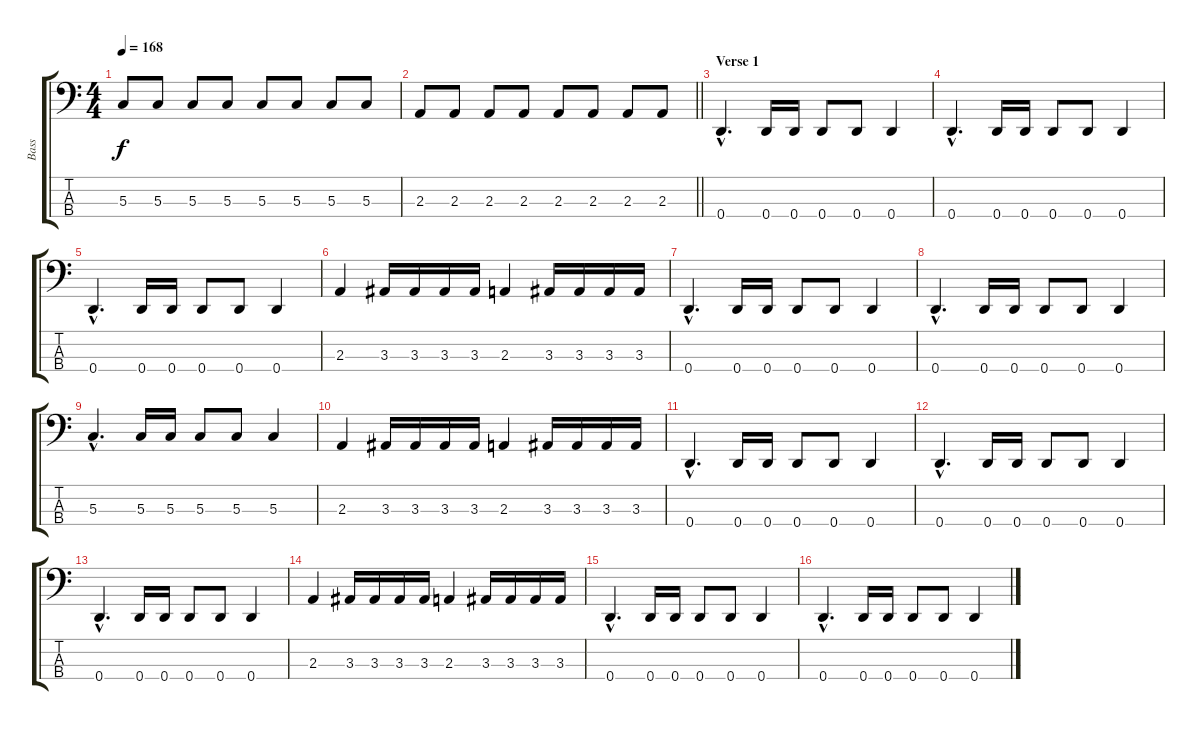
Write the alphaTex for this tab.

\track ("Bass" "Bass") {instrument electricbasspick}
\staff {score tabs}
\tuning (F2 C2 G1 D1) {hide}
\ts (4 4)
\tempo 168
\clef f4
\ks c
5.3.8{dy f} 5.3.8 5.3.8 5.3.8 5.3.8 5.3.8 5.3.8 5.3.8 |
\barLineRight lightlight
2.3.8 2.3.8 2.3.8 2.3.8 2.3.8 2.3.8 2.3.8 2.3.8 |
\section ("" "Verse 1")
0.4{hac}.4{d} 0.4.16 0.4.16 0.4.8 0.4.8 0.4.4 |
0.4{hac}.4{d} 0.4.16 0.4.16 0.4.8 0.4.8 0.4.4 |
0.4{hac}.4{d} 0.4.16 0.4.16 0.4.8 0.4.8 0.4.4 |
2.3.4 3.3.16 3.3.16 3.3.16 3.3.16 2.3.4 3.3.16 3.3.16 3.3.16 3.3.16 |
0.4{hac}.4{d} 0.4.16 0.4.16 0.4.8 0.4.8 0.4.4 |
0.4{hac}.4{d} 0.4.16 0.4.16 0.4.8 0.4.8 0.4.4 |
5.3{hac}.4{d} 5.3.16 5.3.16 5.3.8 5.3.8 5.3.4 |
2.3.4 3.3.16 3.3.16 3.3.16 3.3.16 2.3.4 3.3.16 3.3.16 3.3.16 3.3.16 |
0.4{hac}.4{d} 0.4.16 0.4.16 0.4.8 0.4.8 0.4.4 |
0.4{hac}.4{d} 0.4.16 0.4.16 0.4.8 0.4.8 0.4.4 |
0.4{hac}.4{d} 0.4.16 0.4.16 0.4.8 0.4.8 0.4.4 |
2.3.4 3.3.16 3.3.16 3.3.16 3.3.16 2.3.4 3.3.16 3.3.16 3.3.16 3.3.16 |
0.4{hac}.4{d} 0.4.16 0.4.16 0.4.8 0.4.8 0.4.4 |
0.4{hac}.4{d} 0.4.16 0.4.16 0.4.8 0.4.8 0.4.4
